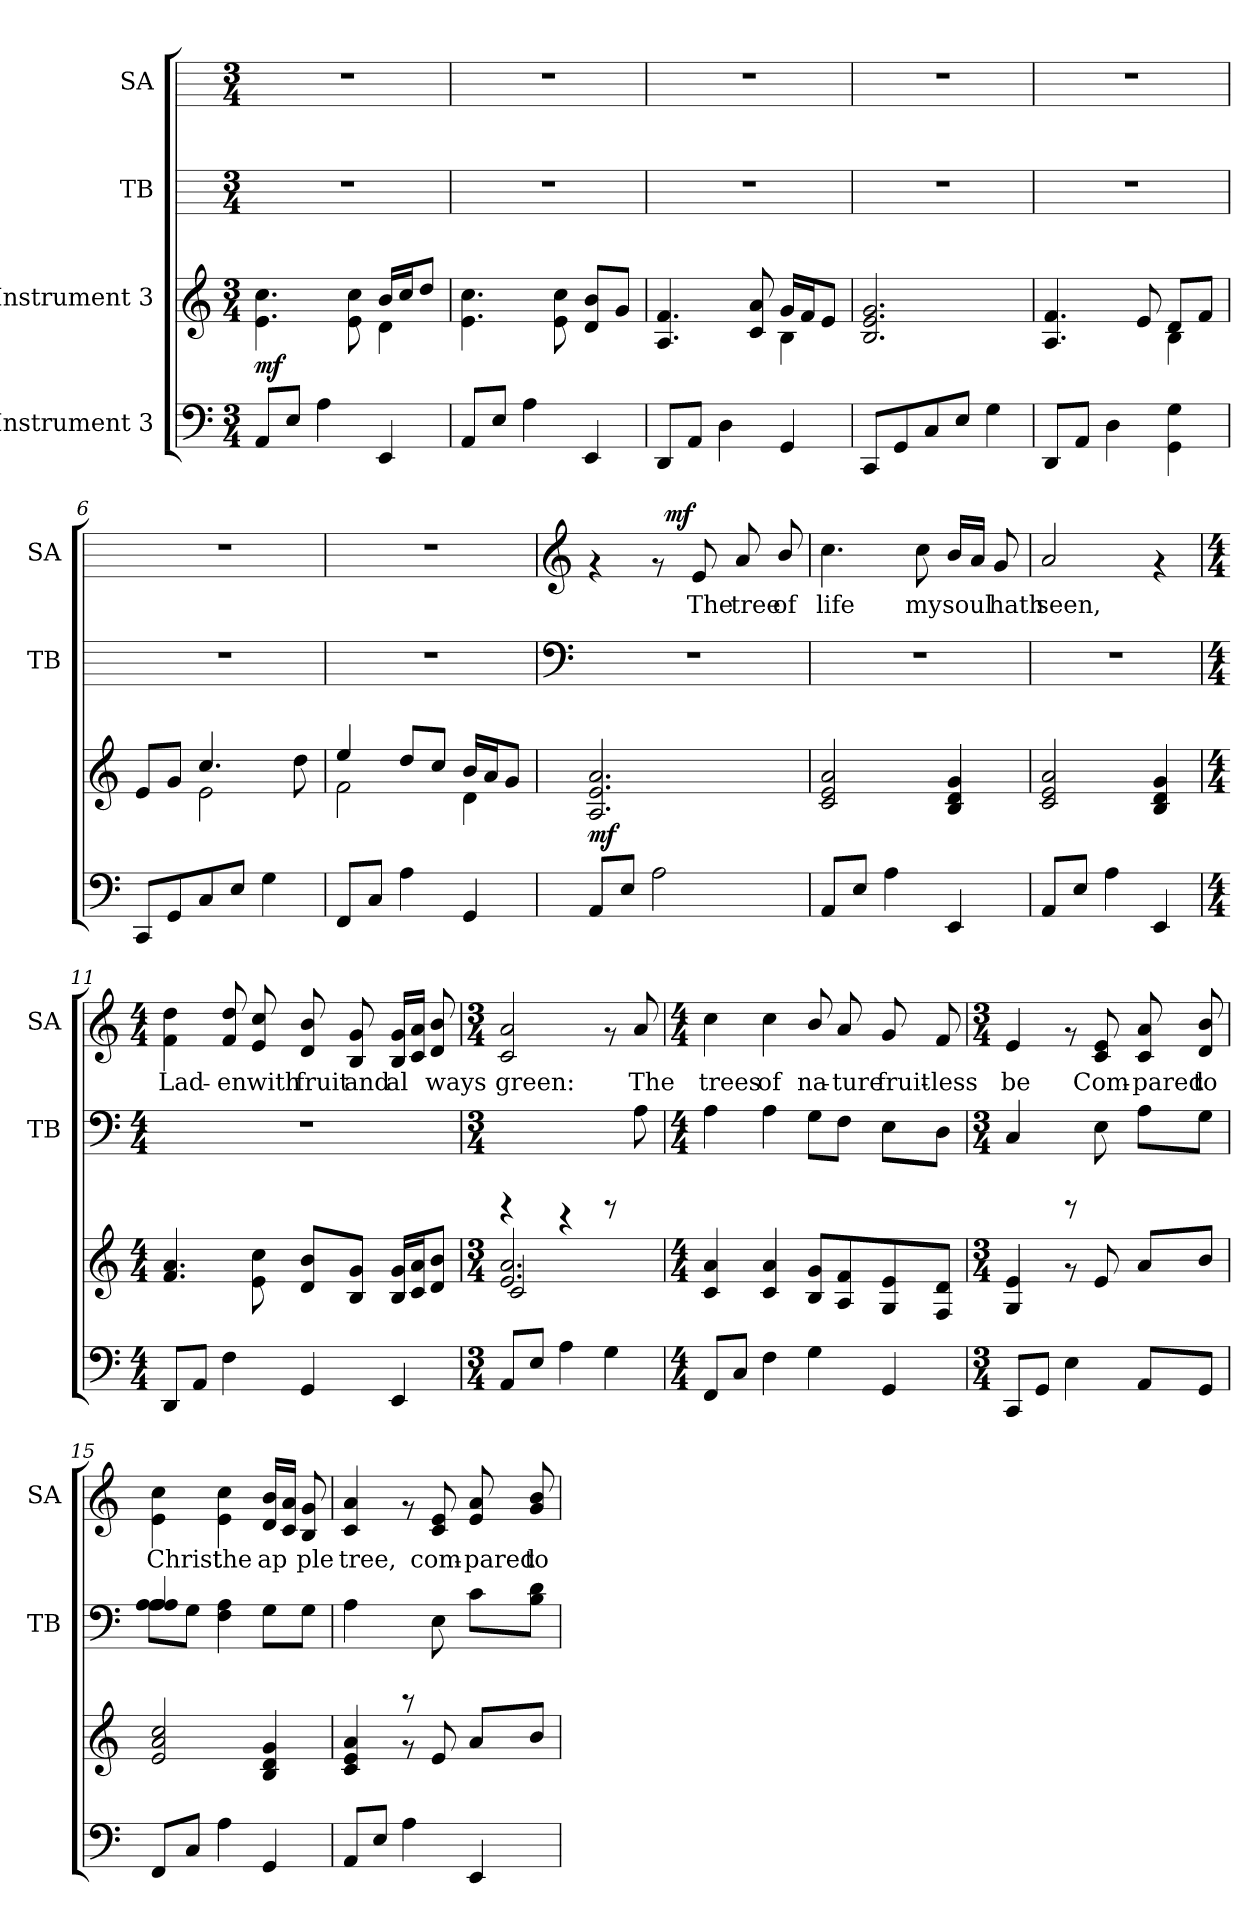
**kern	**kern	**dynam	**kern	**kern	**text	**dynam
*part4	*part3	*part3	*part2	*part1	*part1	*part1
*staff4	*staff3	*staff3	*staff2	*staff1	*staff1	*staff1
*I"Instrument 3	*I"Instrument 3	*	*I"TB	*I"SA	*	*
*	*	*	*I'TB	*I'SA	*	*
!!LO:PB:g=z
*stria5	*stria5	*	*stria5	*stria5	*	*
*clefF4	*clefG2	*	*	*	*	*
*k[]	*k[]	*	*k[]	*k[]	*	*
*C:	*C:	*	*C:	*C:	*	*
*M3/4	*M3/4	*	*M3/4	*M3/4	*	*
=1	=1	=1	=1	=1	=1	=1
*	*^	*	*	*	*	*
!	!	!	!LO:DY:b	!	!	!	!
8AA/L	2ryy	4.e\ 4.cc\	mf	2.r	2.r	.	.
8E/J	.	.	.	.	.	.	.
4A\	.	.	.	.	.	.	.
.	.	8cc\ 8e\	.	.	.	.	.
4EE/	16b/L	4d\	.	.	.	.	.
.	16cc/	.	.	.	.	.	.
.	8dd/J	.	.	.	.	.	.
*	*v	*v	*	*	*	*	*
=2	=2	=2	=2	=2	=2	=2
8AA/L	4.e\ 4.cc\	.	2.r	2.r	.	.
8E/J	.	.	.	.	.	.
4A\	.	.	.	.	.	.
.	8cc\ 8e\	.	.	.	.	.
4EE/	8b/ 8d/L	.	.	.	.	.
.	8g/J	.	.	.	.	.
=3	=3	=3	=3	=3	=3	=3
*	*^	*	*	*	*	*
8DD/L	4.A/ 4.f/	2ryy	.	2.r	2.r	.	.
8AA/J	.	.	.	.	.	.	.
4D\	.	.	.	.	.	.	.
.	8c/ 8a/	.	.	.	.	.	.
4GG/	16g/L	4B\	.	.	.	.	.
.	16f/	.	.	.	.	.	.
.	8e/J	.	.	.	.	.	.
*	*v	*v	*	*	*	*	*
=4	=4	=4	=4	=4	=4	=4
8CC/L	2.e/ 2.B/ 2.g/	.	2.r	2.r	.	.
8GG/	.	.	.	.	.	.
8C/	.	.	.	.	.	.
8E/J	.	.	.	.	.	.
4G\	.	.	.	.	.	.
!!LO:LB:g=z
=5	=5	=5	=5	=5	=5	=5
*	*^	*	*	*	*	*
8DD/L	4.A/ 4.f/	2ryy	.	2.r	2.r	.	.
8AA/J	.	.	.	.	.	.	.
4D\	.	.	.	.	.	.	.
.	8e/	.	.	.	.	.	.
4G\ 4GG\	8d/L	4B\	.	.	.	.	.
.	8f/J	.	.	.	.	.	.
=6	=6	=6	=6	=6	=6	=6	=6
8CC/L	8e/L	4ryy	.	2.r	2.r	.	.
8GG/	8g/J	.	.	.	.	.	.
8C/	4.cc/	2e\	.	.	.	.	.
8E/J	.	.	.	.	.	.	.
4G\	.	.	.	.	.	.	.
.	8dd\	.	.	.	.	.	.
=7	=7	=7	=7	=7	=7	=7	=7
8FF/L	4ee/	2f\	.	2.r	2.r	.	.
8C/J	.	.	.	.	.	.	.
4A\	8dd/L	.	.	.	.	.	.
.	8cc/J	.	.	.	.	.	.
4GG/	16b/L	4d\	.	.	.	.	.
.	16a/	.	.	.	.	.	.
.	8g/J	.	.	.	.	.	.
*	*v	*v	*	*	*	*	*
!!LO:LB:g=z
=8	=8	=8	=8	=8	=8	=8
*	*	*	*clefF4	*clefG2	*	*
!	!	!LO:DY:b	!	!	!	!
*	*	*	*	*^	*	*
8AA/L	2.a/ 2.e/ 2.A/	mf	2.r	4rf	4ryy	.	.
8E/J	.	.	.	.	.	.	.
2A\	.	.	.	8rf	32ryy	.	.
!	!	!	!	!	!	!	!LO:DY:a
.	.	.	.	.	4...ryy	.	mf
!	!	!	!	!	!	!LO:LY:b:cj	!
.	.	.	.	8e/	.	The	.
!	!	!	!	!	!	!LO:LY:b:cj	!
.	.	.	.	8a/	.	tree	.
!	!	!	!	!	!	!LO:LY:b:cj	!
.	.	.	.	8b/	.	of	.
=9	=9	=9	=9	=9	=9	=9	=9
!	!	!	!	!	!	!LO:LY:b:cj	!
*	*	*	*	*v	*v	*	*
8AA/L	2e/ 2c/ 2a/	.	2.r	4.cc\	life	.
8E/J	.	.	.	.	.	.
4A\	.	.	.	.	.	.
!	!	!	!	!	!LO:LY:b:cj	!
.	.	.	.	8cc\	my	.
!	!	!	!	!	!LO:LY:b:cj	!
4EE/	4g/ 4d/ 4B/	.	.	16b/L	soul	.
!	!	!	!	!	!LO:LY:b:cj	!
.	.	.	.	16a/J	.	.
!	!	!	!	!	!LO:LY:b:cj	!
.	.	.	.	8g/	hath	.
=10	=10	=10	=10	=10	=10	=10
!	!	!	!	!	!LO:LY:b:cj	!
8AA/L	2e/ 2c/ 2a/	.	2.r	2a/	seen,	.
8E/J	.	.	.	.	.	.
4A\	.	.	.	.	.	.
4EE/	4g/ 4d/ 4B/	.	.	4rf	.	.
!!LO:PB:g=z
=11	=11	=11	=11	=11	=11	=11
*M4/4	*M4/4	*	*M4/4	*M4/4	*	*
!	!	!	!	!	!LO:LY:b:cj	!
8DD/L	4.a/ 4.f/	.	1r	4f\ 4dd\	Lad-	.
8AA/J	.	.	.	.	.	.
!	!	!	!	!	!LO:LY:b:cj	!
4F\	.	.	.	8f/ 8dd/	-en	.
!	!	!	!	!	!LO:LY:b:cj	!
.	8e\ 8cc\	.	.	8cc/ 8e/	with	.
!	!	!	!	!	!LO:LY:b:cj	!
4GG/	8b/ 8d/L	.	.	8d/ 8b/	fruit	.
!	!	!	!	!	!LO:LY:b:cj	!
.	8B/ 8g/J	.	.	8g/ 8B/	and	.
!	!	!	!	!	!LO:LY:b:cj	!
4EE/	16B/ 16g/L	.	.	16g/ 16B/L	al-	.
!	!	!	!	!	!LO:LY:b:cj	!
.	16c/ 16a/	.	.	16a/ 16c/J	--	.
!	!	!	!	!	!LO:LY:b:cj	!
.	8b/ 8d/J	.	.	8b/ 8d/	-ways	.
=12	=12	=12	=12	=12	=12	=12
*M3/4	*M3/4	*	*M3/4	*M3/4	*	*
*	*^	*	*	*	*	*
!	!	!	!	!	!	!LO:LY:b:cj	!
8AA/L	2.e/ 2.a/	2c/	.	4rCCC	2c/ 2a/	green:	.
8E/J	.	.	.	.	.	.	.
4A\	.	.	.	4rBBBB	.	.	.
4G\	.	4ryy	.	8rCCC	8rf	.	.
!	!	!	!	!	!	!LO:LY:b:cj	!
.	.	.	.	8A\	8a/	The	.
*	*v	*v	*	*	*	*	*
!!LO:LB:g=z
=13	=13	=13	=13	=13	=13	=13
*M4/4	*M4/4	*	*M4/4	*M4/4	*	*
!	!	!	!	!	!LO:LY:b:cj	!
8FF/L	4a/ 4c/	.	4A\	4cc\	trees	.
8C/J	.	.	.	.	.	.
!	!	!	!	!	!LO:LY:b:cj	!
4F\	4a/ 4c/	.	4A\	4cc\	of	.
!	!	!	!	!	!LO:LY:b:cj	!
4G\	8B/ 8g/L	.	8G\L	8b/	na-	.
!	!	!	!	!	!LO:LY:b:cj	!
.	8f/ 8A/	.	8F\J	8a/	-ture	.
!	!	!	!	!	!LO:LY:b:cj	!
4GG/	8G/ 8e/	.	8E\L	8g/	fruit-	.
!	!	!	!	!	!LO:LY:b:cj	!
.	8F/ 8d/J	.	8D\J	8f/	-less	.
=14	=14	=14	=14	=14	=14	=14
*M3/4	*M3/4	*	*M3/4	*M3/4	*	*
!	!	!	!	!	!LO:LY:b:cj	!
8CC/L	4G/ 4e/	.	4C/	4e/	be	.
8GG/J	.	.	.	.	.	.
4E\	8rf	.	8rCCC	8rf	.	.
!	!	!	!	!	!LO:LY:b:cj	!
.	8e/	.	8E\	8c/ 8e/	Com-	.
!	!	!	!	!	!LO:LY:b:cj	!
8AA/L	8a/L	.	8A\L	8a/ 8c/	-pared	.
!	!	!	!	!	!LO:LY:b:cj	!
8GG/J	8b/J	.	8G\J	8b/ 8d/	to	.
=15	=15	=15	=15	=15	=15	=15
*	*	*	*^	*	*	*
!	!	!	!	!	!	!LO:LY:b:cj	!
8FF/L	2cc/ 2a/ 2e/	.	4A/ 4A/	8A\ 8A\L	4cc\ 4e\	Christ	.
8C/J	.	.	.	8G\J	.	.	.
!	!	!	!	!	!	!LO:LY:b:cj	!
4A\	.	.	2ryy	4A\ 4F\	4cc\ 4e\	the	.
!	!	!	!	!	!	!LO:LY:b:cj	!
4GG/	4g/ 4B/ 4d/	.	.	8G\L	16b/ 16d/L	ap-	.
!	!	!	!	!	!	!LO:LY:b:cj	!
.	.	.	.	.	16c/ 16a/J	--	.
!	!	!	!	!	!	!LO:LY:b:cj	!
.	.	.	.	8G\J	8g/ 8B/	-ple	.
!!LO:PB:g=z
=16	=16	=16	=16	=16	=16	=16	=16
!	!	!	!	!	!	!LO:LY:b:cj	!
*	*	*	*v	*v	*	*	*
8AA/L	4e/ 4c/ 4a/	.	4A\	4a/ 4c/	tree,	.
8E/J	.	.	.	.	.	.
4A\	8rf	.	8rCCC	8rf	.	.
!	!	!	!	!	!LO:LY:b:cj	!
.	8e/	.	8E\	8c/ 8e/	com-	.
!	!	!	!	!	!LO:LY:b:cj	!
4EE/	8a/L	.	8c\L	8a/ 8e/	-pared	.
!	!	!	!	!	!LO:LY:b:cj	!
.	8b/J	.	8d\ 8B\J	8b/ 8g/	to	.
=	=	=	=	=	=	=
*-	*-	*-	*-	*-	*-	*-
